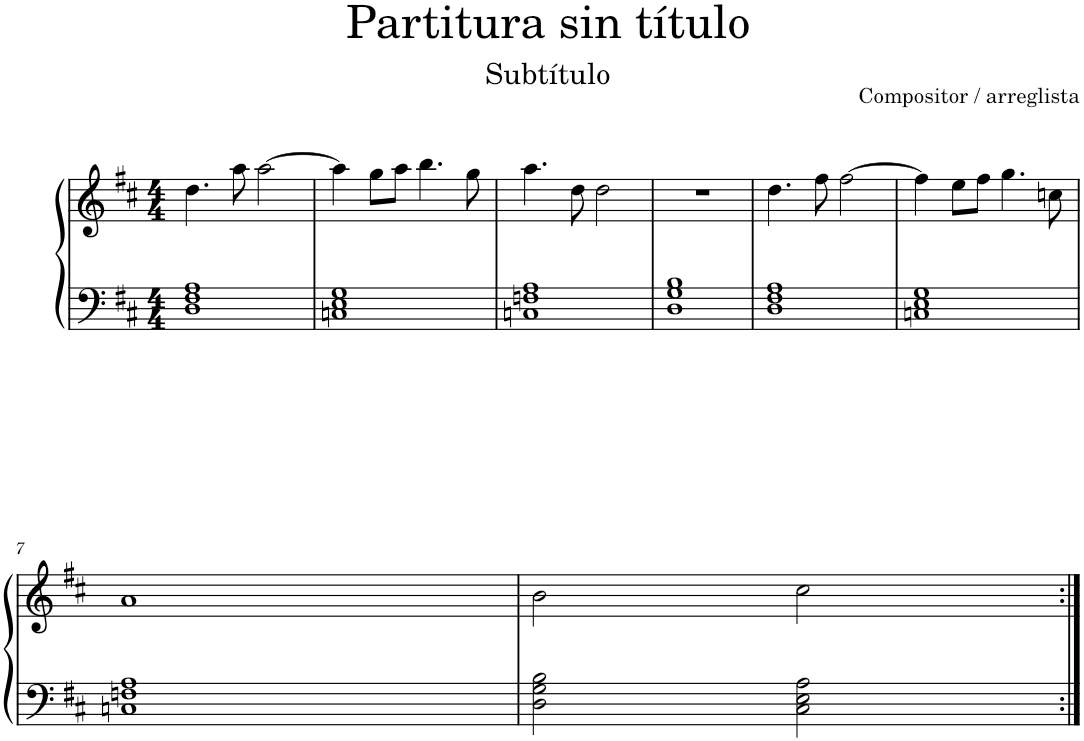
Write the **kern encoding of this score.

**kern	**kern
*part1	*part1
*staff2	*staff1
*I"Piano	*
*I'Pno.	*
*clefF4	*clefG2
*k[f#c#]	*k[f#c#]
*M4/4	*M4/4
=1	=1
1D 1F# 1A	4.dd\
.	8aa\
.	[2aa\
=2	=2
1Cn 1E 1G	4aa\]
.	8gg\L
.	8aa\J
.	4.bb\
.	8gg\
=3	=3
1Cn 1Fn 1A	4.aa\
.	8dd\
.	2dd\
=4	=4
1D 1G 1B	1r
=5	=5
1D 1F# 1A	4.dd\
.	8ff#\
.	[2ff#\
=6	=6
1Cn 1E 1G	4ff#\]
.	8ee\L
.	8ff#\J
.	4.gg\
.	8ccn\
!!LO:LB:g=z
=7	=7
1Cn 1Fn 1A	1a
=8	=8
2D\ 2G\ 2B\	2b\
2C#\ 2E\ 2A\	2cc#\
=:|!	=:|!
*-	*-
